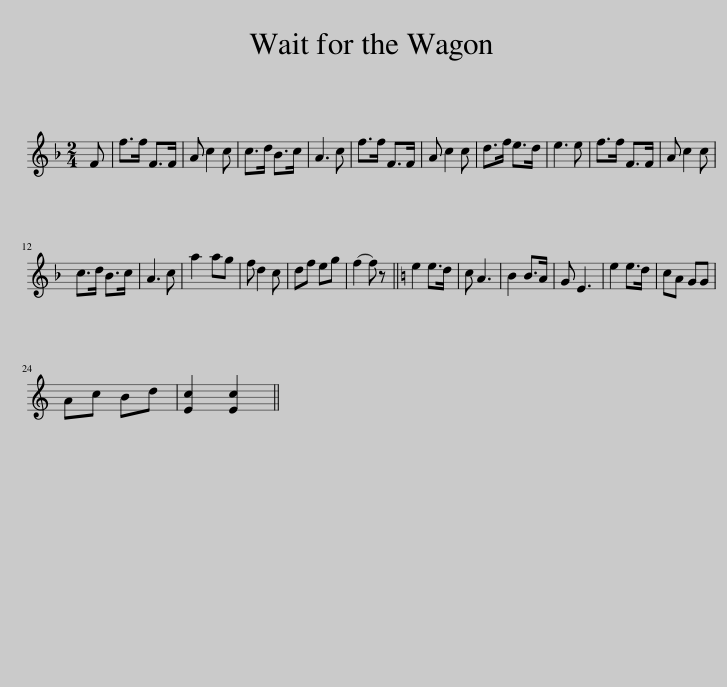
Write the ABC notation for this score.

X:1
L:1/8
M:2/4
I:linebreak $
K:F
V:1 treble
V:1
 F | f>f F>F | A c2 c | c>d B>c | A3 c | %5
 f>f F>F | A c2 c | d>f e>d | e3 e | f>f F>F | %10
 A c2 c |$ c>d B>c | A3 c | a2 ag | f d2 c | %15
 df eg | (f2 f) z ||[K:C] e2 e>d | c A3 | B2 B>A | %20
 G E3 | e2 e>d | cA GG |$ Ac Bd | [Ec]2 [Ec]2 || %25
